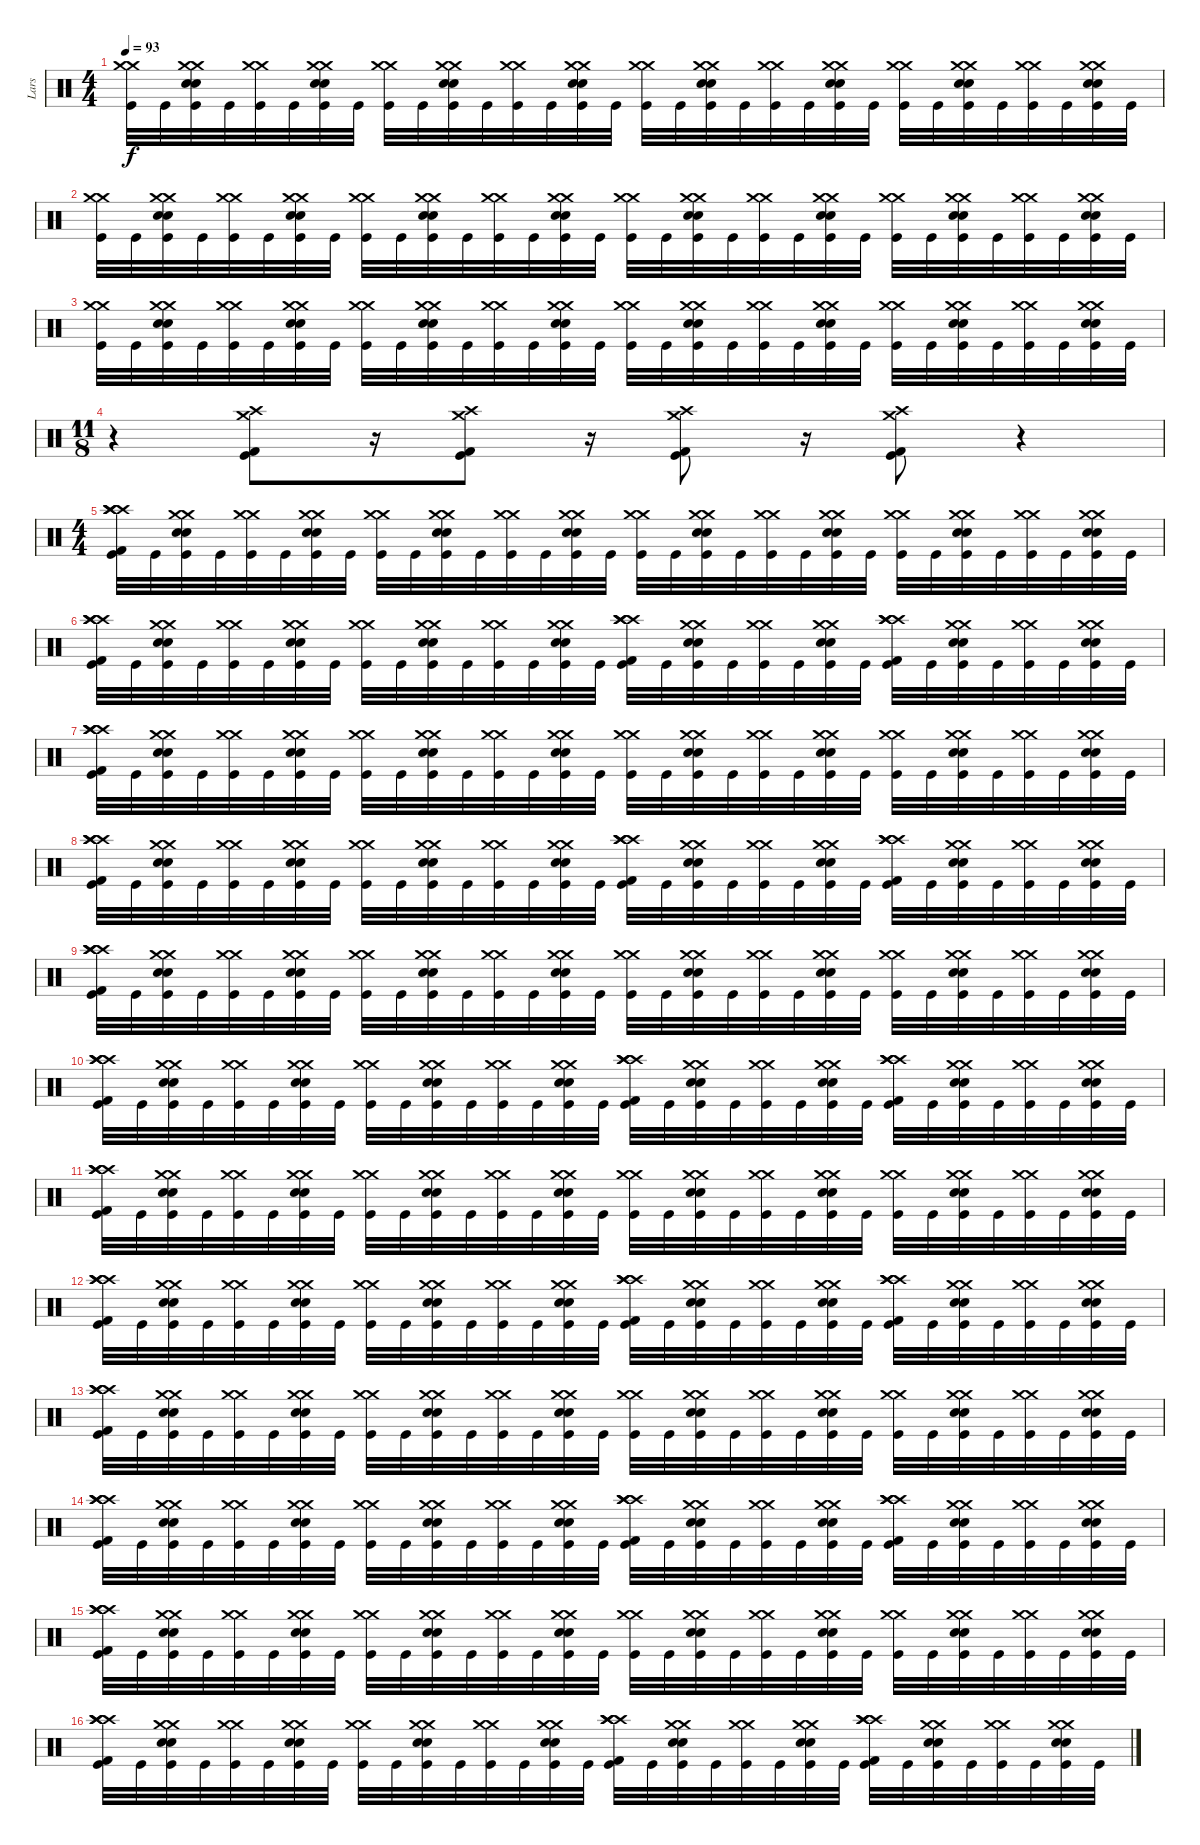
\track ("Lars" "Lars") {instrument percussion}
\staff {score}
\articulation defaults
\ts (4 4)
\tempo 93
\clef neutral
\ks c
("Crash medium (hit)" "Crash medium (hit)" "Kick (hit)").32{dy f} "Kick (hit)".32 ("Crash medium (hit)" "Electric Snare (hit)" "Snare (hit) 2" "Crash medium (hit)" "Kick (hit)").32 "Kick (hit)".32 ("Crash medium (hit)" "Crash medium (hit)" "Kick (hit)").32 "Kick (hit)".32 ("Crash medium (hit)" "Electric Snare (hit)" "Snare (hit) 2" "Crash medium (hit)" "Kick (hit)").32 "Kick (hit)".32 ("Crash medium (hit)" "Crash medium (hit)" "Kick (hit)").32 "Kick (hit)".32 ("Crash medium (hit)" "Electric Snare (hit)" "Snare (hit) 2" "Crash medium (hit)" "Kick (hit)").32 "Kick (hit)".32 ("Crash medium (hit)" "Crash medium (hit)" "Kick (hit)").32 "Kick (hit)".32 ("Crash medium (hit)" "Electric Snare (hit)" "Snare (hit) 2" "Crash medium (hit)" "Kick (hit)").32 "Kick (hit)".32 ("Crash medium (hit)" "Crash medium (hit)" "Kick (hit)").32 "Kick (hit)".32 ("Crash medium (hit)" "Electric Snare (hit)" "Snare (hit) 2" "Crash medium (hit)" "Kick (hit)").32 "Kick (hit)".32 ("Crash medium (hit)" "Crash medium (hit)" "Kick (hit)").32 "Kick (hit)".32 ("Crash medium (hit)" "Electric Snare (hit)" "Snare (hit) 2" "Crash medium (hit)" "Kick (hit)").32 "Kick (hit)".32 ("Crash medium (hit)" "Crash medium (hit)" "Kick (hit)").32 "Kick (hit)".32 ("Crash medium (hit)" "Electric Snare (hit)" "Snare (hit) 2" "Crash medium (hit)" "Kick (hit)").32 "Kick (hit)".32 ("Crash medium (hit)" "Crash medium (hit)" "Kick (hit)").32 "Kick (hit)".32 ("Crash medium (hit)" "Electric Snare (hit)" "Snare (hit) 2" "Crash medium (hit)" "Kick (hit)").32 "Kick (hit)".32 |
("Crash medium (hit)" "Crash medium (hit)" "Kick (hit)").32 "Kick (hit)".32 ("Crash medium (hit)" "Electric Snare (hit)" "Snare (hit) 2" "Crash medium (hit)" "Kick (hit)").32 "Kick (hit)".32 ("Crash medium (hit)" "Crash medium (hit)" "Kick (hit)").32 "Kick (hit)".32 ("Crash medium (hit)" "Electric Snare (hit)" "Snare (hit) 2" "Crash medium (hit)" "Kick (hit)").32 "Kick (hit)".32 ("Crash medium (hit)" "Crash medium (hit)" "Kick (hit)").32 "Kick (hit)".32 ("Crash medium (hit)" "Electric Snare (hit)" "Snare (hit) 2" "Crash medium (hit)" "Kick (hit)").32 "Kick (hit)".32 ("Crash medium (hit)" "Crash medium (hit)" "Kick (hit)").32 "Kick (hit)".32 ("Crash medium (hit)" "Electric Snare (hit)" "Snare (hit) 2" "Crash medium (hit)" "Kick (hit)").32 "Kick (hit)".32 ("Crash medium (hit)" "Crash medium (hit)" "Kick (hit)").32 "Kick (hit)".32 ("Crash medium (hit)" "Electric Snare (hit)" "Snare (hit) 2" "Crash medium (hit)" "Kick (hit)").32 "Kick (hit)".32 ("Crash medium (hit)" "Crash medium (hit)" "Kick (hit)").32 "Kick (hit)".32 ("Crash medium (hit)" "Electric Snare (hit)" "Snare (hit) 2" "Crash medium (hit)" "Kick (hit)").32 "Kick (hit)".32 ("Crash medium (hit)" "Crash medium (hit)" "Kick (hit)").32 "Kick (hit)".32 ("Crash medium (hit)" "Electric Snare (hit)" "Snare (hit) 2" "Crash medium (hit)" "Kick (hit)").32 "Kick (hit)".32 ("Crash medium (hit)" "Crash medium (hit)" "Kick (hit)").32 "Kick (hit)".32 ("Crash medium (hit)" "Electric Snare (hit)" "Snare (hit) 2" "Crash medium (hit)" "Kick (hit)").32 "Kick (hit)".32 |
("Crash medium (hit)" "Crash medium (hit)" "Kick (hit)").32 "Kick (hit)".32 ("Crash medium (hit)" "Electric Snare (hit)" "Snare (hit) 2" "Crash medium (hit)" "Kick (hit)").32 "Kick (hit)".32 ("Crash medium (hit)" "Crash medium (hit)" "Kick (hit)").32 "Kick (hit)".32 ("Crash medium (hit)" "Electric Snare (hit)" "Snare (hit) 2" "Crash medium (hit)" "Kick (hit)").32 "Kick (hit)".32 ("Crash medium (hit)" "Crash medium (hit)" "Kick (hit)").32 "Kick (hit)".32 ("Crash medium (hit)" "Electric Snare (hit)" "Snare (hit) 2" "Crash medium (hit)" "Kick (hit)").32 "Kick (hit)".32 ("Crash medium (hit)" "Crash medium (hit)" "Kick (hit)").32 "Kick (hit)".32 ("Crash medium (hit)" "Electric Snare (hit)" "Snare (hit) 2" "Crash medium (hit)" "Kick (hit)").32 "Kick (hit)".32 ("Crash medium (hit)" "Crash medium (hit)" "Kick (hit)").32 "Kick (hit)".32 ("Crash medium (hit)" "Electric Snare (hit)" "Snare (hit) 2" "Crash medium (hit)" "Kick (hit)").32 "Kick (hit)".32 ("Crash medium (hit)" "Crash medium (hit)" "Kick (hit)").32 "Kick (hit)".32 ("Crash medium (hit)" "Electric Snare (hit)" "Snare (hit) 2" "Crash medium (hit)" "Kick (hit)").32 "Kick (hit)".32 ("Crash medium (hit)" "Crash medium (hit)" "Kick (hit)").32 "Kick (hit)".32 ("Crash medium (hit)" "Electric Snare (hit)" "Snare (hit) 2" "Crash medium (hit)" "Kick (hit)").32 "Kick (hit)".32 ("Crash medium (hit)" "Crash medium (hit)" "Kick (hit)").32 "Kick (hit)".32 ("Crash medium (hit)" "Electric Snare (hit)" "Snare (hit) 2" "Crash medium (hit)" "Kick (hit)").32 "Kick (hit)".32 |
\ts (11 8)
r.4 ("Crash high (hit)" "Crash medium (hit)" "Kick (hit) 2" "Kick (hit)").8 r.16 ("Crash high (hit)" "Crash medium (hit)" "Kick (hit) 2" "Kick (hit)").8 r.16 ("Crash high (hit)" "Crash medium (hit)" "Kick (hit) 2" "Kick (hit)").8 r.16 ("Crash high (hit)" "Crash medium (hit)" "Kick (hit) 2" "Kick (hit)").8 r.4 |
\ts (4 4)
("Crash high (hit)" "Crash high (hit)" "Crash high (hit)" "Crash high (hit)" "Kick (hit) 2" "Kick (hit)").32 "Kick (hit)".32 ("Crash medium (hit)" "Electric Snare (hit)" "Snare (hit) 2" "Crash medium (hit)" "Kick (hit)").32 "Kick (hit)".32 ("Crash medium (hit)" "Crash medium (hit)" "Kick (hit)").32 "Kick (hit)".32 ("Crash medium (hit)" "Electric Snare (hit)" "Snare (hit) 2" "Crash medium (hit)" "Kick (hit)").32 "Kick (hit)".32 ("Crash medium (hit)" "Crash medium (hit)" "Kick (hit)").32 "Kick (hit)".32 ("Crash medium (hit)" "Electric Snare (hit)" "Snare (hit) 2" "Crash medium (hit)" "Kick (hit)").32 "Kick (hit)".32 ("Crash medium (hit)" "Crash medium (hit)" "Kick (hit)").32 "Kick (hit)".32 ("Crash medium (hit)" "Electric Snare (hit)" "Snare (hit) 2" "Crash medium (hit)" "Kick (hit)").32 "Kick (hit)".32 ("Crash medium (hit)" "Crash medium (hit)" "Kick (hit)").32 "Kick (hit)".32 ("Crash medium (hit)" "Electric Snare (hit)" "Snare (hit) 2" "Crash medium (hit)" "Kick (hit)").32 "Kick (hit)".32 ("Crash medium (hit)" "Crash medium (hit)" "Kick (hit)").32 "Kick (hit)".32 ("Crash medium (hit)" "Electric Snare (hit)" "Snare (hit) 2" "Crash medium (hit)" "Kick (hit)").32 "Kick (hit)".32 ("Crash medium (hit)" "Crash medium (hit)" "Kick (hit)").32 "Kick (hit)".32 ("Crash medium (hit)" "Electric Snare (hit)" "Snare (hit) 2" "Crash medium (hit)" "Kick (hit)").32 "Kick (hit)".32 ("Crash medium (hit)" "Crash medium (hit)" "Kick (hit)").32 "Kick (hit)".32 ("Crash medium (hit)" "Electric Snare (hit)" "Snare (hit) 2" "Crash medium (hit)" "Kick (hit)").32 "Kick (hit)".32 |
("Crash high (hit)" "Crash high (hit)" "Crash high (hit)" "Crash high (hit)" "Kick (hit) 2" "Kick (hit)").32 "Kick (hit)".32 ("Crash medium (hit)" "Electric Snare (hit)" "Snare (hit) 2" "Crash medium (hit)" "Kick (hit)").32 "Kick (hit)".32 ("Crash medium (hit)" "Crash medium (hit)" "Kick (hit)").32 "Kick (hit)".32 ("Crash medium (hit)" "Electric Snare (hit)" "Snare (hit) 2" "Crash medium (hit)" "Kick (hit)").32 "Kick (hit)".32 ("Crash medium (hit)" "Crash medium (hit)" "Kick (hit)").32 "Kick (hit)".32 ("Crash medium (hit)" "Electric Snare (hit)" "Snare (hit) 2" "Crash medium (hit)" "Kick (hit)").32 "Kick (hit)".32 ("Crash medium (hit)" "Crash medium (hit)" "Kick (hit)").32 "Kick (hit)".32 ("Crash medium (hit)" "Electric Snare (hit)" "Snare (hit) 2" "Crash medium (hit)" "Kick (hit)").32 "Kick (hit)".32 ("Crash high (hit)" "Crash high (hit)" "Crash high (hit)" "Crash high (hit)" "Kick (hit) 2" "Kick (hit)").32 "Kick (hit)".32 ("Crash medium (hit)" "Electric Snare (hit)" "Snare (hit) 2" "Crash medium (hit)" "Kick (hit)").32 "Kick (hit)".32 ("Crash medium (hit)" "Crash medium (hit)" "Kick (hit)").32 "Kick (hit)".32 ("Crash medium (hit)" "Electric Snare (hit)" "Snare (hit) 2" "Crash medium (hit)" "Kick (hit)").32 "Kick (hit)".32 ("Crash high (hit)" "Crash high (hit)" "Crash high (hit)" "Crash high (hit)" "Kick (hit) 2" "Kick (hit)").32 "Kick (hit)".32 ("Crash medium (hit)" "Electric Snare (hit)" "Snare (hit) 2" "Crash medium (hit)" "Kick (hit)").32 "Kick (hit)".32 ("Crash medium (hit)" "Crash medium (hit)" "Kick (hit)").32 "Kick (hit)".32 ("Crash medium (hit)" "Electric Snare (hit)" "Snare (hit) 2" "Crash medium (hit)" "Kick (hit)").32 "Kick (hit)".32 |
("Crash high (hit)" "Crash high (hit)" "Crash high (hit)" "Crash high (hit)" "Kick (hit) 2" "Kick (hit)").32 "Kick (hit)".32 ("Crash medium (hit)" "Electric Snare (hit)" "Snare (hit) 2" "Crash medium (hit)" "Kick (hit)").32 "Kick (hit)".32 ("Crash medium (hit)" "Crash medium (hit)" "Kick (hit)").32 "Kick (hit)".32 ("Crash medium (hit)" "Electric Snare (hit)" "Snare (hit) 2" "Crash medium (hit)" "Kick (hit)").32 "Kick (hit)".32 ("Crash medium (hit)" "Crash medium (hit)" "Kick (hit)").32 "Kick (hit)".32 ("Crash medium (hit)" "Electric Snare (hit)" "Snare (hit) 2" "Crash medium (hit)" "Kick (hit)").32 "Kick (hit)".32 ("Crash medium (hit)" "Crash medium (hit)" "Kick (hit)").32 "Kick (hit)".32 ("Crash medium (hit)" "Electric Snare (hit)" "Snare (hit) 2" "Crash medium (hit)" "Kick (hit)").32 "Kick (hit)".32 ("Crash medium (hit)" "Crash medium (hit)" "Kick (hit)").32 "Kick (hit)".32 ("Crash medium (hit)" "Electric Snare (hit)" "Snare (hit) 2" "Crash medium (hit)" "Kick (hit)").32 "Kick (hit)".32 ("Crash medium (hit)" "Crash medium (hit)" "Kick (hit)").32 "Kick (hit)".32 ("Crash medium (hit)" "Electric Snare (hit)" "Snare (hit) 2" "Crash medium (hit)" "Kick (hit)").32 "Kick (hit)".32 ("Crash medium (hit)" "Crash medium (hit)" "Kick (hit)").32 "Kick (hit)".32 ("Crash medium (hit)" "Electric Snare (hit)" "Snare (hit) 2" "Crash medium (hit)" "Kick (hit)").32 "Kick (hit)".32 ("Crash medium (hit)" "Crash medium (hit)" "Kick (hit)").32 "Kick (hit)".32 ("Crash medium (hit)" "Electric Snare (hit)" "Snare (hit) 2" "Crash medium (hit)" "Kick (hit)").32 "Kick (hit)".32 |
("Crash high (hit)" "Crash high (hit)" "Crash high (hit)" "Crash high (hit)" "Kick (hit) 2" "Kick (hit)").32 "Kick (hit)".32 ("Crash medium (hit)" "Electric Snare (hit)" "Snare (hit) 2" "Crash medium (hit)" "Kick (hit)").32 "Kick (hit)".32 ("Crash medium (hit)" "Crash medium (hit)" "Kick (hit)").32 "Kick (hit)".32 ("Crash medium (hit)" "Electric Snare (hit)" "Snare (hit) 2" "Crash medium (hit)" "Kick (hit)").32 "Kick (hit)".32 ("Crash medium (hit)" "Crash medium (hit)" "Kick (hit)").32 "Kick (hit)".32 ("Crash medium (hit)" "Electric Snare (hit)" "Snare (hit) 2" "Crash medium (hit)" "Kick (hit)").32 "Kick (hit)".32 ("Crash medium (hit)" "Crash medium (hit)" "Kick (hit)").32 "Kick (hit)".32 ("Crash medium (hit)" "Electric Snare (hit)" "Snare (hit) 2" "Crash medium (hit)" "Kick (hit)").32 "Kick (hit)".32 ("Crash high (hit)" "Crash high (hit)" "Crash high (hit)" "Crash high (hit)" "Kick (hit) 2" "Kick (hit)").32 "Kick (hit)".32 ("Crash medium (hit)" "Electric Snare (hit)" "Snare (hit) 2" "Crash medium (hit)" "Kick (hit)").32 "Kick (hit)".32 ("Crash medium (hit)" "Crash medium (hit)" "Kick (hit)").32 "Kick (hit)".32 ("Crash medium (hit)" "Electric Snare (hit)" "Snare (hit) 2" "Crash medium (hit)" "Kick (hit)").32 "Kick (hit)".32 ("Crash high (hit)" "Crash high (hit)" "Crash high (hit)" "Crash high (hit)" "Kick (hit) 2" "Kick (hit)").32 "Kick (hit)".32 ("Crash medium (hit)" "Electric Snare (hit)" "Snare (hit) 2" "Crash medium (hit)" "Kick (hit)").32 "Kick (hit)".32 ("Crash medium (hit)" "Crash medium (hit)" "Kick (hit)").32 "Kick (hit)".32 ("Crash medium (hit)" "Electric Snare (hit)" "Snare (hit) 2" "Crash medium (hit)" "Kick (hit)").32 "Kick (hit)".32 |
("Crash high (hit)" "Crash high (hit)" "Crash high (hit)" "Crash high (hit)" "Kick (hit) 2" "Kick (hit)").32 "Kick (hit)".32 ("Crash medium (hit)" "Electric Snare (hit)" "Snare (hit) 2" "Crash medium (hit)" "Kick (hit)").32 "Kick (hit)".32 ("Crash medium (hit)" "Crash medium (hit)" "Kick (hit)").32 "Kick (hit)".32 ("Crash medium (hit)" "Electric Snare (hit)" "Snare (hit) 2" "Crash medium (hit)" "Kick (hit)").32 "Kick (hit)".32 ("Crash medium (hit)" "Crash medium (hit)" "Kick (hit)").32 "Kick (hit)".32 ("Crash medium (hit)" "Electric Snare (hit)" "Snare (hit) 2" "Crash medium (hit)" "Kick (hit)").32 "Kick (hit)".32 ("Crash medium (hit)" "Crash medium (hit)" "Kick (hit)").32 "Kick (hit)".32 ("Crash medium (hit)" "Electric Snare (hit)" "Snare (hit) 2" "Crash medium (hit)" "Kick (hit)").32 "Kick (hit)".32 ("Crash medium (hit)" "Crash medium (hit)" "Kick (hit)").32 "Kick (hit)".32 ("Crash medium (hit)" "Electric Snare (hit)" "Snare (hit) 2" "Crash medium (hit)" "Kick (hit)").32 "Kick (hit)".32 ("Crash medium (hit)" "Crash medium (hit)" "Kick (hit)").32 "Kick (hit)".32 ("Crash medium (hit)" "Electric Snare (hit)" "Snare (hit) 2" "Crash medium (hit)" "Kick (hit)").32 "Kick (hit)".32 ("Crash medium (hit)" "Crash medium (hit)" "Kick (hit)").32 "Kick (hit)".32 ("Crash medium (hit)" "Electric Snare (hit)" "Snare (hit) 2" "Crash medium (hit)" "Kick (hit)").32 "Kick (hit)".32 ("Crash medium (hit)" "Crash medium (hit)" "Kick (hit)").32 "Kick (hit)".32 ("Crash medium (hit)" "Electric Snare (hit)" "Snare (hit) 2" "Crash medium (hit)" "Kick (hit)").32 "Kick (hit)".32 |
("Crash high (hit)" "Crash high (hit)" "Crash high (hit)" "Crash high (hit)" "Kick (hit) 2" "Kick (hit)").32 "Kick (hit)".32 ("Crash medium (hit)" "Electric Snare (hit)" "Snare (hit) 2" "Crash medium (hit)" "Kick (hit)").32 "Kick (hit)".32 ("Crash medium (hit)" "Crash medium (hit)" "Kick (hit)").32 "Kick (hit)".32 ("Crash medium (hit)" "Electric Snare (hit)" "Snare (hit) 2" "Crash medium (hit)" "Kick (hit)").32 "Kick (hit)".32 ("Crash medium (hit)" "Crash medium (hit)" "Kick (hit)").32 "Kick (hit)".32 ("Crash medium (hit)" "Electric Snare (hit)" "Snare (hit) 2" "Crash medium (hit)" "Kick (hit)").32 "Kick (hit)".32 ("Crash medium (hit)" "Crash medium (hit)" "Kick (hit)").32 "Kick (hit)".32 ("Crash medium (hit)" "Electric Snare (hit)" "Snare (hit) 2" "Crash medium (hit)" "Kick (hit)").32 "Kick (hit)".32 ("Crash high (hit)" "Crash high (hit)" "Crash high (hit)" "Crash high (hit)" "Kick (hit) 2" "Kick (hit)").32 "Kick (hit)".32 ("Crash medium (hit)" "Electric Snare (hit)" "Snare (hit) 2" "Crash medium (hit)" "Kick (hit)").32 "Kick (hit)".32 ("Crash medium (hit)" "Crash medium (hit)" "Kick (hit)").32 "Kick (hit)".32 ("Crash medium (hit)" "Electric Snare (hit)" "Snare (hit) 2" "Crash medium (hit)" "Kick (hit)").32 "Kick (hit)".32 ("Crash high (hit)" "Crash high (hit)" "Crash high (hit)" "Crash high (hit)" "Kick (hit) 2" "Kick (hit)").32 "Kick (hit)".32 ("Crash medium (hit)" "Electric Snare (hit)" "Snare (hit) 2" "Crash medium (hit)" "Kick (hit)").32 "Kick (hit)".32 ("Crash medium (hit)" "Crash medium (hit)" "Kick (hit)").32 "Kick (hit)".32 ("Crash medium (hit)" "Electric Snare (hit)" "Snare (hit) 2" "Crash medium (hit)" "Kick (hit)").32 "Kick (hit)".32 |
("Crash high (hit)" "Crash high (hit)" "Crash high (hit)" "Crash high (hit)" "Kick (hit) 2" "Kick (hit)").32 "Kick (hit)".32 ("Crash medium (hit)" "Electric Snare (hit)" "Snare (hit) 2" "Crash medium (hit)" "Kick (hit)").32 "Kick (hit)".32 ("Crash medium (hit)" "Crash medium (hit)" "Kick (hit)").32 "Kick (hit)".32 ("Crash medium (hit)" "Electric Snare (hit)" "Snare (hit) 2" "Crash medium (hit)" "Kick (hit)").32 "Kick (hit)".32 ("Crash medium (hit)" "Crash medium (hit)" "Kick (hit)").32 "Kick (hit)".32 ("Crash medium (hit)" "Electric Snare (hit)" "Snare (hit) 2" "Crash medium (hit)" "Kick (hit)").32 "Kick (hit)".32 ("Crash medium (hit)" "Crash medium (hit)" "Kick (hit)").32 "Kick (hit)".32 ("Crash medium (hit)" "Electric Snare (hit)" "Snare (hit) 2" "Crash medium (hit)" "Kick (hit)").32 "Kick (hit)".32 ("Crash medium (hit)" "Crash medium (hit)" "Kick (hit)").32 "Kick (hit)".32 ("Crash medium (hit)" "Electric Snare (hit)" "Snare (hit) 2" "Crash medium (hit)" "Kick (hit)").32 "Kick (hit)".32 ("Crash medium (hit)" "Crash medium (hit)" "Kick (hit)").32 "Kick (hit)".32 ("Crash medium (hit)" "Electric Snare (hit)" "Snare (hit) 2" "Crash medium (hit)" "Kick (hit)").32 "Kick (hit)".32 ("Crash medium (hit)" "Crash medium (hit)" "Kick (hit)").32 "Kick (hit)".32 ("Crash medium (hit)" "Electric Snare (hit)" "Snare (hit) 2" "Crash medium (hit)" "Kick (hit)").32 "Kick (hit)".32 ("Crash medium (hit)" "Crash medium (hit)" "Kick (hit)").32 "Kick (hit)".32 ("Crash medium (hit)" "Electric Snare (hit)" "Snare (hit) 2" "Crash medium (hit)" "Kick (hit)").32 "Kick (hit)".32 |
("Crash high (hit)" "Crash high (hit)" "Crash high (hit)" "Crash high (hit)" "Kick (hit) 2" "Kick (hit)").32 "Kick (hit)".32 ("Crash medium (hit)" "Electric Snare (hit)" "Snare (hit) 2" "Crash medium (hit)" "Kick (hit)").32 "Kick (hit)".32 ("Crash medium (hit)" "Crash medium (hit)" "Kick (hit)").32 "Kick (hit)".32 ("Crash medium (hit)" "Electric Snare (hit)" "Snare (hit) 2" "Crash medium (hit)" "Kick (hit)").32 "Kick (hit)".32 ("Crash medium (hit)" "Crash medium (hit)" "Kick (hit)").32 "Kick (hit)".32 ("Crash medium (hit)" "Electric Snare (hit)" "Snare (hit) 2" "Crash medium (hit)" "Kick (hit)").32 "Kick (hit)".32 ("Crash medium (hit)" "Crash medium (hit)" "Kick (hit)").32 "Kick (hit)".32 ("Crash medium (hit)" "Electric Snare (hit)" "Snare (hit) 2" "Crash medium (hit)" "Kick (hit)").32 "Kick (hit)".32 ("Crash high (hit)" "Crash high (hit)" "Crash high (hit)" "Crash high (hit)" "Kick (hit) 2" "Kick (hit)").32 "Kick (hit)".32 ("Crash medium (hit)" "Electric Snare (hit)" "Snare (hit) 2" "Crash medium (hit)" "Kick (hit)").32 "Kick (hit)".32 ("Crash medium (hit)" "Crash medium (hit)" "Kick (hit)").32 "Kick (hit)".32 ("Crash medium (hit)" "Electric Snare (hit)" "Snare (hit) 2" "Crash medium (hit)" "Kick (hit)").32 "Kick (hit)".32 ("Crash high (hit)" "Crash high (hit)" "Crash high (hit)" "Crash high (hit)" "Kick (hit) 2" "Kick (hit)").32 "Kick (hit)".32 ("Crash medium (hit)" "Electric Snare (hit)" "Snare (hit) 2" "Crash medium (hit)" "Kick (hit)").32 "Kick (hit)".32 ("Crash medium (hit)" "Crash medium (hit)" "Kick (hit)").32 "Kick (hit)".32 ("Crash medium (hit)" "Electric Snare (hit)" "Snare (hit) 2" "Crash medium (hit)" "Kick (hit)").32 "Kick (hit)".32 |
("Crash high (hit)" "Crash high (hit)" "Crash high (hit)" "Crash high (hit)" "Kick (hit) 2" "Kick (hit)").32 "Kick (hit)".32 ("Crash medium (hit)" "Electric Snare (hit)" "Snare (hit) 2" "Crash medium (hit)" "Kick (hit)").32 "Kick (hit)".32 ("Crash medium (hit)" "Crash medium (hit)" "Kick (hit)").32 "Kick (hit)".32 ("Crash medium (hit)" "Electric Snare (hit)" "Snare (hit) 2" "Crash medium (hit)" "Kick (hit)").32 "Kick (hit)".32 ("Crash medium (hit)" "Crash medium (hit)" "Kick (hit)").32 "Kick (hit)".32 ("Crash medium (hit)" "Electric Snare (hit)" "Snare (hit) 2" "Crash medium (hit)" "Kick (hit)").32 "Kick (hit)".32 ("Crash medium (hit)" "Crash medium (hit)" "Kick (hit)").32 "Kick (hit)".32 ("Crash medium (hit)" "Electric Snare (hit)" "Snare (hit) 2" "Crash medium (hit)" "Kick (hit)").32 "Kick (hit)".32 ("Crash medium (hit)" "Crash medium (hit)" "Kick (hit)").32 "Kick (hit)".32 ("Crash medium (hit)" "Electric Snare (hit)" "Snare (hit) 2" "Crash medium (hit)" "Kick (hit)").32 "Kick (hit)".32 ("Crash medium (hit)" "Crash medium (hit)" "Kick (hit)").32 "Kick (hit)".32 ("Crash medium (hit)" "Electric Snare (hit)" "Snare (hit) 2" "Crash medium (hit)" "Kick (hit)").32 "Kick (hit)".32 ("Crash medium (hit)" "Crash medium (hit)" "Kick (hit)").32 "Kick (hit)".32 ("Crash medium (hit)" "Electric Snare (hit)" "Snare (hit) 2" "Crash medium (hit)" "Kick (hit)").32 "Kick (hit)".32 ("Crash medium (hit)" "Crash medium (hit)" "Kick (hit)").32 "Kick (hit)".32 ("Crash medium (hit)" "Electric Snare (hit)" "Snare (hit) 2" "Crash medium (hit)" "Kick (hit)").32 "Kick (hit)".32 |
("Crash high (hit)" "Crash high (hit)" "Crash high (hit)" "Crash high (hit)" "Kick (hit) 2" "Kick (hit)").32 "Kick (hit)".32 ("Crash medium (hit)" "Electric Snare (hit)" "Snare (hit) 2" "Crash medium (hit)" "Kick (hit)").32 "Kick (hit)".32 ("Crash medium (hit)" "Crash medium (hit)" "Kick (hit)").32 "Kick (hit)".32 ("Crash medium (hit)" "Electric Snare (hit)" "Snare (hit) 2" "Crash medium (hit)" "Kick (hit)").32 "Kick (hit)".32 ("Crash medium (hit)" "Crash medium (hit)" "Kick (hit)").32 "Kick (hit)".32 ("Crash medium (hit)" "Electric Snare (hit)" "Snare (hit) 2" "Crash medium (hit)" "Kick (hit)").32 "Kick (hit)".32 ("Crash medium (hit)" "Crash medium (hit)" "Kick (hit)").32 "Kick (hit)".32 ("Crash medium (hit)" "Electric Snare (hit)" "Snare (hit) 2" "Crash medium (hit)" "Kick (hit)").32 "Kick (hit)".32 ("Crash high (hit)" "Crash high (hit)" "Crash high (hit)" "Crash high (hit)" "Kick (hit) 2" "Kick (hit)").32 "Kick (hit)".32 ("Crash medium (hit)" "Electric Snare (hit)" "Snare (hit) 2" "Crash medium (hit)" "Kick (hit)").32 "Kick (hit)".32 ("Crash medium (hit)" "Crash medium (hit)" "Kick (hit)").32 "Kick (hit)".32 ("Crash medium (hit)" "Electric Snare (hit)" "Snare (hit) 2" "Crash medium (hit)" "Kick (hit)").32 "Kick (hit)".32 ("Crash high (hit)" "Crash high (hit)" "Crash high (hit)" "Crash high (hit)" "Kick (hit) 2" "Kick (hit)").32 "Kick (hit)".32 ("Crash medium (hit)" "Electric Snare (hit)" "Snare (hit) 2" "Crash medium (hit)" "Kick (hit)").32 "Kick (hit)".32 ("Crash medium (hit)" "Crash medium (hit)" "Kick (hit)").32 "Kick (hit)".32 ("Crash medium (hit)" "Electric Snare (hit)" "Snare (hit) 2" "Crash medium (hit)" "Kick (hit)").32 "Kick (hit)".32 |
("Crash high (hit)" "Crash high (hit)" "Crash high (hit)" "Crash high (hit)" "Kick (hit) 2" "Kick (hit)").32 "Kick (hit)".32 ("Crash medium (hit)" "Electric Snare (hit)" "Snare (hit) 2" "Crash medium (hit)" "Kick (hit)").32 "Kick (hit)".32 ("Crash medium (hit)" "Crash medium (hit)" "Kick (hit)").32 "Kick (hit)".32 ("Crash medium (hit)" "Electric Snare (hit)" "Snare (hit) 2" "Crash medium (hit)" "Kick (hit)").32 "Kick (hit)".32 ("Crash medium (hit)" "Crash medium (hit)" "Kick (hit)").32 "Kick (hit)".32 ("Crash medium (hit)" "Electric Snare (hit)" "Snare (hit) 2" "Crash medium (hit)" "Kick (hit)").32 "Kick (hit)".32 ("Crash medium (hit)" "Crash medium (hit)" "Kick (hit)").32 "Kick (hit)".32 ("Crash medium (hit)" "Electric Snare (hit)" "Snare (hit) 2" "Crash medium (hit)" "Kick (hit)").32 "Kick (hit)".32 ("Crash medium (hit)" "Crash medium (hit)" "Kick (hit)").32 "Kick (hit)".32 ("Crash medium (hit)" "Electric Snare (hit)" "Snare (hit) 2" "Crash medium (hit)" "Kick (hit)").32 "Kick (hit)".32 ("Crash medium (hit)" "Crash medium (hit)" "Kick (hit)").32 "Kick (hit)".32 ("Crash medium (hit)" "Electric Snare (hit)" "Snare (hit) 2" "Crash medium (hit)" "Kick (hit)").32 "Kick (hit)".32 ("Crash medium (hit)" "Crash medium (hit)" "Kick (hit)").32 "Kick (hit)".32 ("Crash medium (hit)" "Electric Snare (hit)" "Snare (hit) 2" "Crash medium (hit)" "Kick (hit)").32 "Kick (hit)".32 ("Crash medium (hit)" "Crash medium (hit)" "Kick (hit)").32 "Kick (hit)".32 ("Crash medium (hit)" "Electric Snare (hit)" "Snare (hit) 2" "Crash medium (hit)" "Kick (hit)").32 "Kick (hit)".32 |
("Crash high (hit)" "Crash high (hit)" "Crash high (hit)" "Crash high (hit)" "Kick (hit) 2" "Kick (hit)").32 "Kick (hit)".32 ("Crash medium (hit)" "Electric Snare (hit)" "Snare (hit) 2" "Crash medium (hit)" "Kick (hit)").32 "Kick (hit)".32 ("Crash medium (hit)" "Crash medium (hit)" "Kick (hit)").32 "Kick (hit)".32 ("Crash medium (hit)" "Electric Snare (hit)" "Snare (hit) 2" "Crash medium (hit)" "Kick (hit)").32 "Kick (hit)".32 ("Crash medium (hit)" "Crash medium (hit)" "Kick (hit)").32 "Kick (hit)".32 ("Crash medium (hit)" "Electric Snare (hit)" "Snare (hit) 2" "Crash medium (hit)" "Kick (hit)").32 "Kick (hit)".32 ("Crash medium (hit)" "Crash medium (hit)" "Kick (hit)").32 "Kick (hit)".32 ("Crash medium (hit)" "Electric Snare (hit)" "Snare (hit) 2" "Crash medium (hit)" "Kick (hit)").32 "Kick (hit)".32 ("Crash high (hit)" "Crash high (hit)" "Crash high (hit)" "Crash high (hit)" "Kick (hit) 2" "Kick (hit)").32 "Kick (hit)".32 ("Crash medium (hit)" "Electric Snare (hit)" "Snare (hit) 2" "Crash medium (hit)" "Kick (hit)").32 "Kick (hit)".32 ("Crash medium (hit)" "Crash medium (hit)" "Kick (hit)").32 "Kick (hit)".32 ("Crash medium (hit)" "Electric Snare (hit)" "Snare (hit) 2" "Crash medium (hit)" "Kick (hit)").32 "Kick (hit)".32 ("Crash high (hit)" "Crash high (hit)" "Crash high (hit)" "Crash high (hit)" "Kick (hit) 2" "Kick (hit)").32 "Kick (hit)".32 ("Crash medium (hit)" "Electric Snare (hit)" "Snare (hit) 2" "Crash medium (hit)" "Kick (hit)").32 "Kick (hit)".32 ("Crash medium (hit)" "Crash medium (hit)" "Kick (hit)").32 "Kick (hit)".32 ("Crash medium (hit)" "Electric Snare (hit)" "Snare (hit) 2" "Crash medium (hit)" "Kick (hit)").32 "Kick (hit)".32
